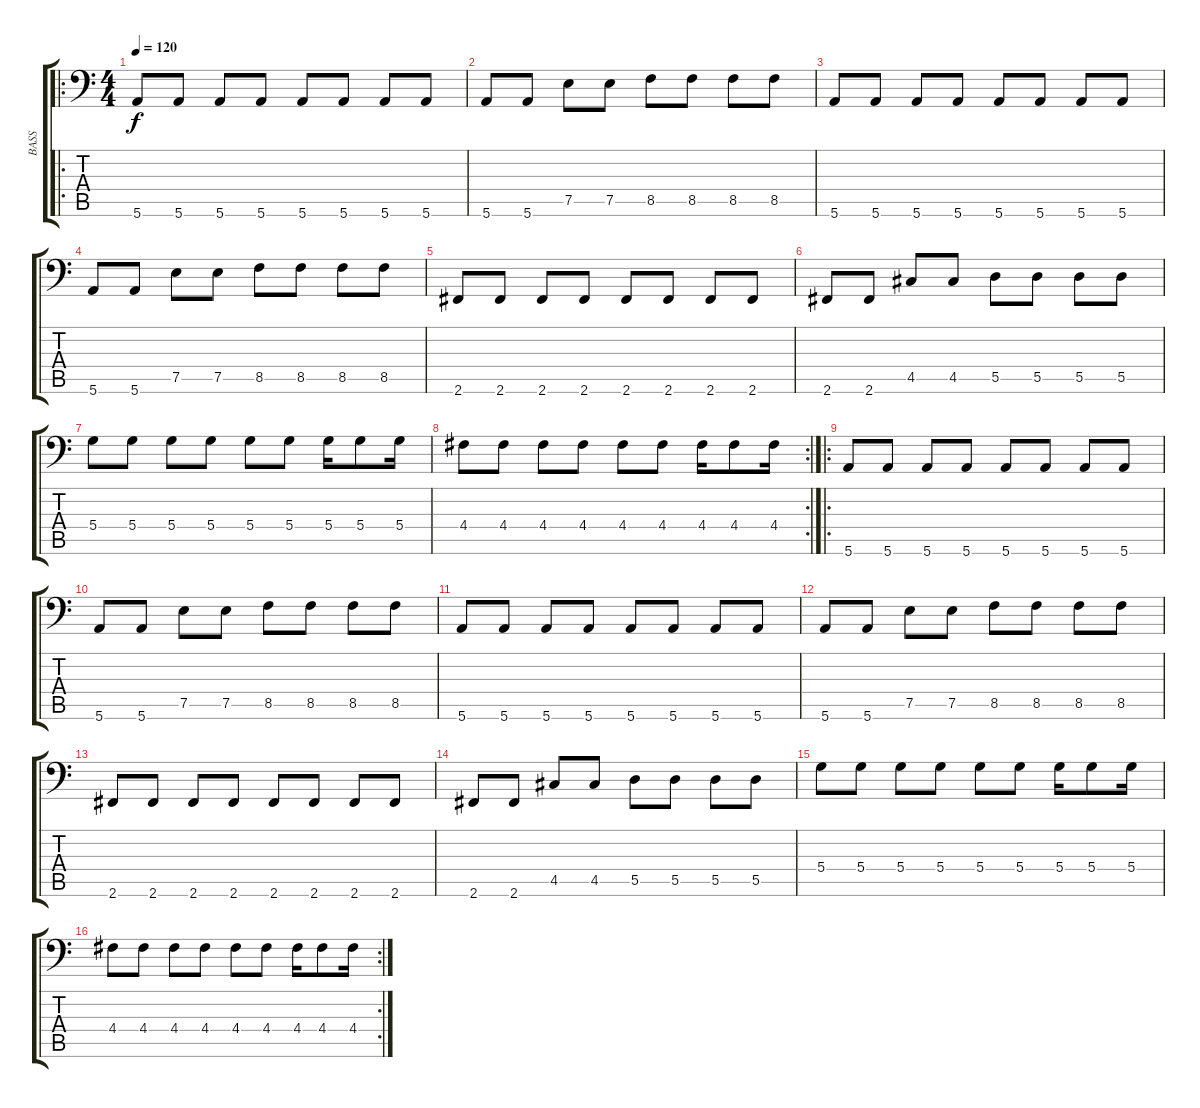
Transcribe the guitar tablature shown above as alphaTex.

\track ("BASS" "BASS") {instrument electricbasspick}
\staff {score tabs}
\tuning (E3 B2 G2 D2 A1 E1) {hide}
\ro
\ts (4 4)
\tempo 120
\clef f4
\ks c
5.6.8{dy f} 5.6.8 5.6.8 5.6.8 5.6.8 5.6.8 5.6.8 5.6.8 |
5.6.8 5.6.8 7.5.8 7.5.8 8.5.8 8.5.8 8.5.8 8.5.8 |
5.6.8 5.6.8 5.6.8 5.6.8 5.6.8 5.6.8 5.6.8 5.6.8 |
5.6.8 5.6.8 7.5.8 7.5.8 8.5.8 8.5.8 8.5.8 8.5.8 |
2.6.8 2.6.8 2.6.8 2.6.8 2.6.8 2.6.8 2.6.8 2.6.8 |
2.6.8 2.6.8 4.5.8 4.5.8 5.5.8 5.5.8 5.5.8 5.5.8 |
5.4.8 5.4.8 5.4.8 5.4.8 5.4.8 5.4.8 5.4.16 5.4.8 5.4.16 |
\rc 2
4.4.8 4.4.8 4.4.8 4.4.8 4.4.8 4.4.8 4.4.16 4.4.8 4.4.16 |
\ro
5.6.8 5.6.8 5.6.8 5.6.8 5.6.8 5.6.8 5.6.8 5.6.8 |
5.6.8 5.6.8 7.5.8 7.5.8 8.5.8 8.5.8 8.5.8 8.5.8 |
5.6.8 5.6.8 5.6.8 5.6.8 5.6.8 5.6.8 5.6.8 5.6.8 |
5.6.8 5.6.8 7.5.8 7.5.8 8.5.8 8.5.8 8.5.8 8.5.8 |
2.6.8 2.6.8 2.6.8 2.6.8 2.6.8 2.6.8 2.6.8 2.6.8 |
2.6.8 2.6.8 4.5.8 4.5.8 5.5.8 5.5.8 5.5.8 5.5.8 |
5.4.8 5.4.8 5.4.8 5.4.8 5.4.8 5.4.8 5.4.16 5.4.8 5.4.16 |
\rc 2
4.4.8 4.4.8 4.4.8 4.4.8 4.4.8 4.4.8 4.4.16 4.4.8 4.4.16
